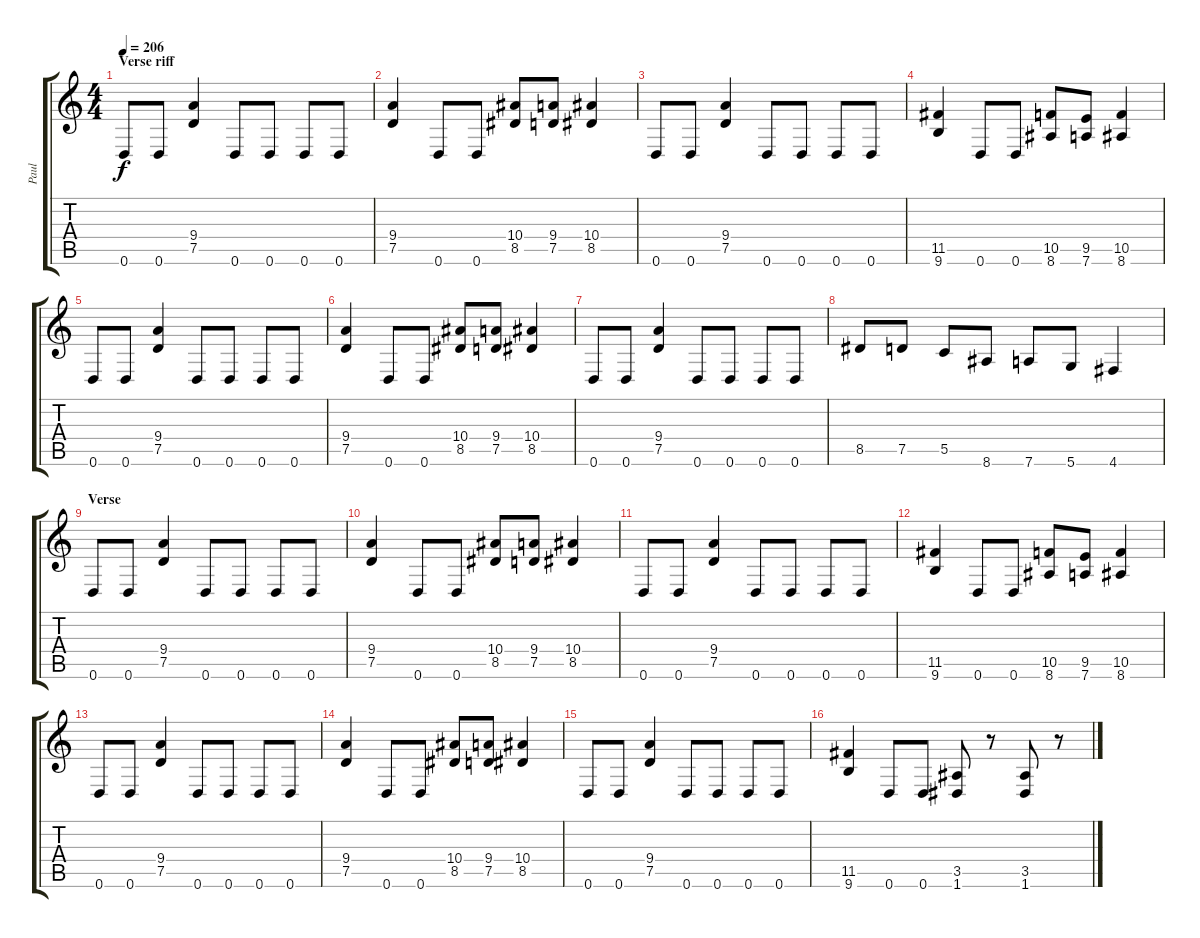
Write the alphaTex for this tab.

\track ("Paul" "Paul") {instrument distortionguitar}
\staff {score tabs}
\tuning (D4 A3 F3 C3 G2 D2) {hide}
\ts (4 4)
\section ("" "Verse riff")
\tempo 206
\clef g2
\ks c
0.6.8{dy f} 0.6.8 (9.4 7.5).4 0.6.8 0.6.8 0.6.8 0.6.8 |
(9.4 7.5).4 0.6.8 0.6.8 (10.4 8.5).8 (9.4 7.5).8 (10.4 8.5).4 |
0.6.8 0.6.8 (9.4 7.5).4 0.6.8 0.6.8 0.6.8 0.6.8 |
(11.5 9.6).4 0.6.8 0.6.8 (10.5 8.6).8 (9.5 7.6).8 (10.5 8.6).4 |
0.6.8 0.6.8 (9.4 7.5).4 0.6.8 0.6.8 0.6.8 0.6.8 |
(9.4 7.5).4 0.6.8 0.6.8 (10.4 8.5).8 (9.4 7.5).8 (10.4 8.5).4 |
0.6.8 0.6.8 (9.4 7.5).4 0.6.8 0.6.8 0.6.8 0.6.8 |
8.5.8 7.5.8 5.5.8 8.6.8 7.6.8 5.6.8 4.6.4 |
\section ("" "Verse")
0.6.8 0.6.8 (9.4 7.5).4 0.6.8 0.6.8 0.6.8 0.6.8 |
(9.4 7.5).4 0.6.8 0.6.8 (10.4 8.5).8 (9.4 7.5).8 (10.4 8.5).4 |
0.6.8 0.6.8 (9.4 7.5).4 0.6.8 0.6.8 0.6.8 0.6.8 |
(11.5 9.6).4 0.6.8 0.6.8 (10.5 8.6).8 (9.5 7.6).8 (10.5 8.6).4 |
0.6.8 0.6.8 (9.4 7.5).4 0.6.8 0.6.8 0.6.8 0.6.8 |
(9.4 7.5).4 0.6.8 0.6.8 (10.4 8.5).8 (9.4 7.5).8 (10.4 8.5).4 |
0.6.8 0.6.8 (9.4 7.5).4 0.6.8 0.6.8 0.6.8 0.6.8 |
(11.5 9.6).4 0.6.8 0.6.8 (3.5 1.6).8 r.8 (3.5 1.6).8 r.8
